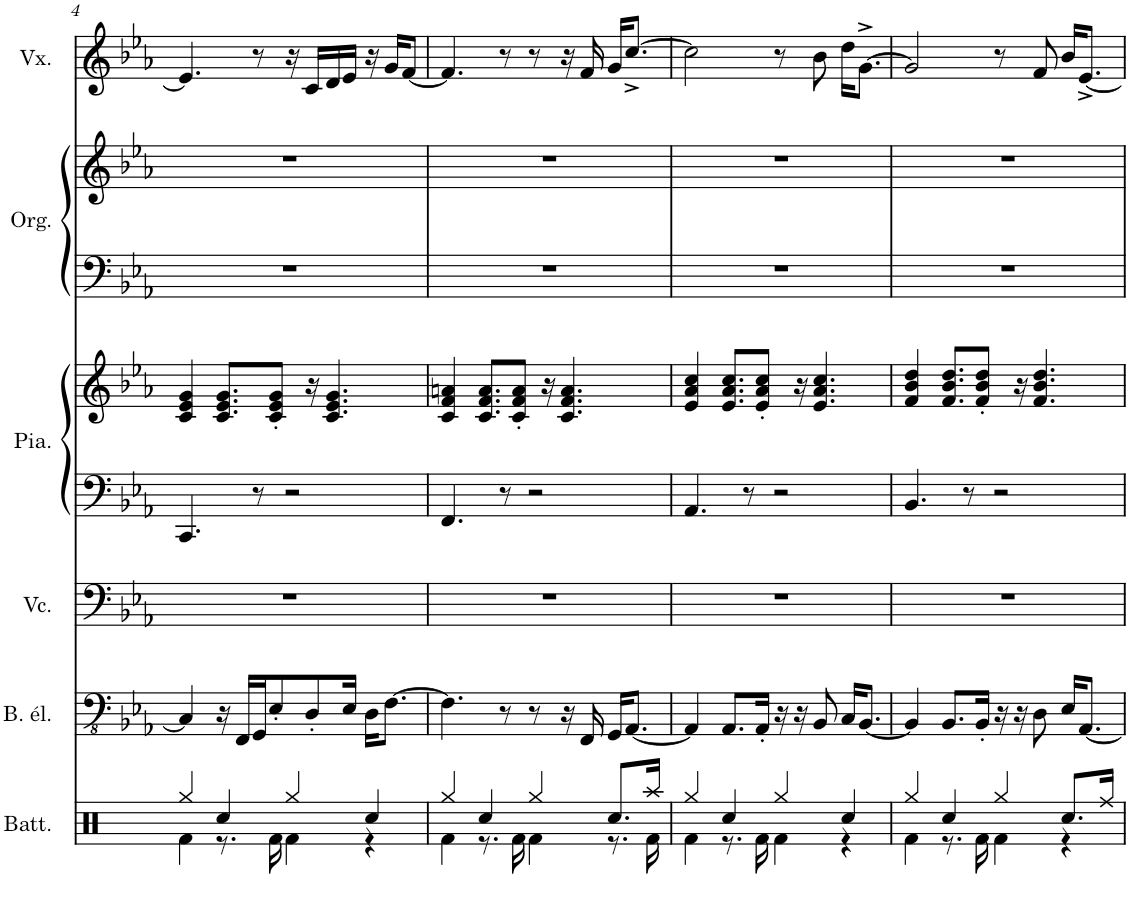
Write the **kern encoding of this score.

**kern	**kern	**kern	**kern	**kern	**kern	**kern	**kern
*part6	*part5	*part4	*part3	*part3	*part2	*part2	*part1
*staff8	*staff7	*staff6	*staff5	*staff4	*staff3	*staff2	*staff1
*I"Batterie	*I"Basse électrique	*I"Violoncelle	*I"Piano	*	*I"Orgue	*	*I"Voix
*I'Batt.	*I'B. él.	*I'Vc.	*I'Pia.	*	*I'Org.	*	*I'Vx.
!!LO:PB:g=z
*clefX	*clefFv4	*clefF4	*clefF4	*clefG2	*clefF4	*clefG2	*clefG2
*k[]	*k[b-e-a-]	*k[b-e-a-]	*k[b-e-a-]	*k[b-e-a-]	*k[b-e-a-]	*k[b-e-a-]	*k[b-e-a-]
*M4/4	*M4/4	*M4/4	*M4/4	*M4/4	*M4/4	*M4/4	*M4/4
=4	=4	=4	=4	=4	=4	=4	=4
*^	*	*	*	*	*	*	*
4Rgg/	4Rf\	4CC/]	1r	4.CC/	4c/ 4e-/ 4g/	1r	1r	4.e-/]
4Rcc/	8.r	16r	.	.	8.c/ 8.e-/ 8.g/L	.	.	.
.	.	16FFF/LL	.	.	.	.	.	.
.	.	16GGG/J	.	8r	.	.	.	8r
.	16Rf\	8EE-'/	.	.	8c/' 8e-/' 8g/'J	.	.	.
4Rgg/	4Rf\	.	.	2r	.	.	.	16r
.	.	8DD'/	.	.	16r	.	.	16c/LL
.	.	.	.	.	4.c/ 4.e-/ 4.g/	.	.	16d/
.	.	16EE-/Jk	.	.	.	.	.	16e-/JJ
4Rcc/	4r	16DD\KL	.	.	.	.	.	16r
.	.	[8.FF\J	.	.	.	.	.	16g/KL
.	.	.	.	.	.	.	.	[8f/J
=5	=5	=5	=5	=5	=5	=5	=5	=5
4Rgg/	4Rf\	4.FF\]	1r	4.FF/	4c/ 4f/ 4an/	1r	1r	4.f/]
4Rcc/	8.r	.	.	.	8.c/ 8.f/ 8.a/L	.	.	.
.	.	8r	.	8r	.	.	.	8r
.	16Rf\	.	.	.	8c/' 8f/' 8a/'J	.	.	.
4Rgg/	4Rf\	8r	.	2r	.	.	.	8r
.	.	.	.	.	16r	.	.	.
.	.	16r	.	.	4.c/ 4.f/ 4.a/	.	.	16r
.	.	16FFF/	.	.	.	.	.	16f/
8.Rcc/L	8.r	16GGG/KL	.	.	.	.	.	16g/KL
.	.	[8.AAA-/J	.	.	.	.	.	[8.cc^/J
16Raa/Jk	16Rf\	.	.	.	.	.	.	.
=6	=6	=6	=6	=6	=6	=6	=6	=6
4Rgg/	4Rf\	4AAA-/]	1r	4.AA-/	4e-/ 4a-/ 4cc/	1r	1r	2cc\]
4Rcc/	8.r	8.AAA-/L	.	.	8.e-/ 8.a-/ 8.cc/L	.	.	.
.	.	.	.	8r	.	.	.	.
.	16Rf\	16AAA-'/Jk	.	.	8e-/' 8a-/' 8cc/'J	.	.	.
4Rgg/	4Rf\	16r	.	2r	.	.	.	8r
.	.	16r	.	.	16r	.	.	.
.	.	8BBB-/	.	.	4.e-/ 4.a-/ 4.cc/	.	.	8b-\
4Rcc/	4r	16CC/KL	.	.	.	.	.	16dd\KL
.	.	[8.BBB-/J	.	.	.	.	.	[8.g^\J
=7	=7	=7	=7	=7	=7	=7	=7	=7
4Rgg/	4Rf\	4BBB-/]	1r	4.BB-/	4f/ 4b-/ 4dd/	1r	1r	2g/]
4Rcc/	8.r	8.BBB-/L	.	.	8.f/ 8.b-/ 8.dd/L	.	.	.
.	.	.	.	8r	.	.	.	.
.	16Rf\	16BBB-'/Jk	.	.	8f/' 8b-/' 8dd/'J	.	.	.
4Rgg/	4Rf\	16r	.	2r	.	.	.	8r
.	.	16r	.	.	16r	.	.	.
.	.	8DD\	.	.	4.f/ 4.b-/ 4.dd/	.	.	8f/
8.Rcc/L	4r	16EE-/KL	.	.	.	.	.	16b-/KL
.	.	[8.AAA-/J	.	.	.	.	.	[8.e-^/J
16Rff/Jk	.	.	.	.	.	.	.	.
*v	*v	*	*	*	*	*	*	*
=	=	=	=	=	=	=	=
*-	*-	*-	*-	*-	*-	*-	*-
